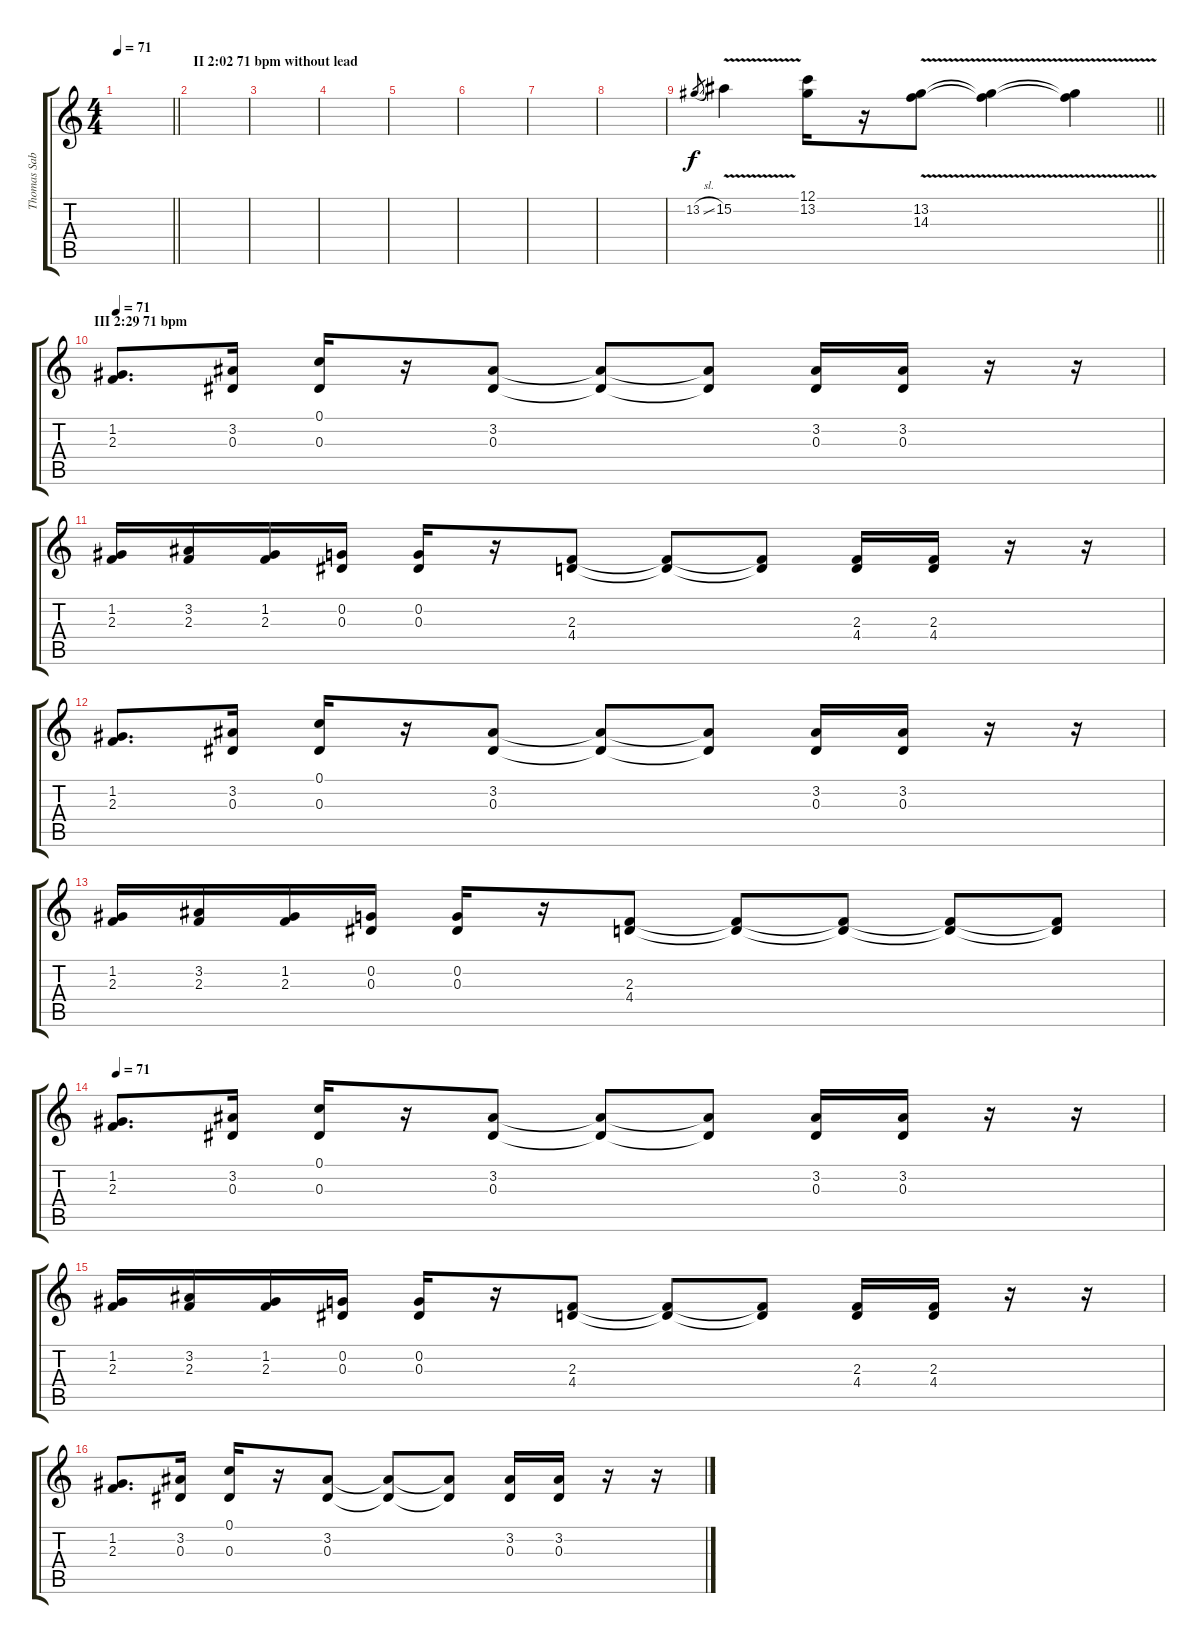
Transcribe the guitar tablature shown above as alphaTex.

\track ("Thomas Sabbathi (Guitar) C Tuning" "Thomas Sab") {instrument acousticguitarsteel}
\staff {score tabs}
\tuning (C4 G3 Eb3 Bb2 F2 C2) {hide}
\ts (4 4)
\tempo 71
\clef g2
\barLineRight lightlight
\ks c
|
\section ("" "II 2:02 71 bpm without lead")
|
|
|
|
|
|
|
\barLineRight lightlight
13.2{sl}.8{gr} 15.2{v}.4 (12.1 13.2).16 r.16 (13.2{v} 14.3{v}).8 (13.2{v t} 14.3{v t}).4 (13.2{v t} 14.3{v t}).4 |
\section ("" "III 2:29 71 bpm")
\tempo 71
(1.2 2.3).8{d} (3.2 0.3).16 (0.1 0.3).16 r.16 (3.2 0.3).8 (3.2{t} 0.3{t}).8 (3.2{t} 0.3{t}).8 (3.2 0.3).16 (3.2 0.3).16 r.16 r.16 |
(1.2 2.3).16 (3.2 2.3).16 (1.2 2.3).16 (0.2 0.3).16 (0.2 0.3).16 r.16 (2.3 4.4).8 (2.3{t} 4.4{t}).8 (2.3{t} 4.4{t}).8 (2.3 4.4).16 (2.3 4.4).16 r.16 r.16 |
(1.2 2.3).8{d} (3.2 0.3).16 (0.1 0.3).16 r.16 (3.2 0.3).8 (3.2{t} 0.3{t}).8 (3.2{t} 0.3{t}).8 (3.2 0.3).16 (3.2 0.3).16 r.16 r.16 |
(1.2 2.3).16 (3.2 2.3).16 (1.2 2.3).16 (0.2 0.3).16 (0.2 0.3).16 r.16 (2.3 4.4).8 (2.3{t} 4.4{t}).8 (2.3{t} 4.4{t}).8 (2.3{t} 4.4{t}).8 (2.3{t} 4.4{t}).8 |
\tempo 71
(1.2 2.3).8{d} (3.2 0.3).16 (0.1 0.3).16 r.16 (3.2 0.3).8 (3.2{t} 0.3{t}).8 (3.2{t} 0.3{t}).8 (3.2 0.3).16 (3.2 0.3).16 r.16 r.16 |
(1.2 2.3).16 (3.2 2.3).16 (1.2 2.3).16 (0.2 0.3).16 (0.2 0.3).16 r.16 (2.3 4.4).8 (2.3{t} 4.4{t}).8 (2.3{t} 4.4{t}).8 (2.3 4.4).16 (2.3 4.4).16 r.16 r.16 |
(1.2 2.3).8{d} (3.2 0.3).16 (0.1 0.3).16 r.16 (3.2 0.3).8 (3.2{t} 0.3{t}).8 (3.2{t} 0.3{t}).8 (3.2 0.3).16 (3.2 0.3).16 r.16 r.16
